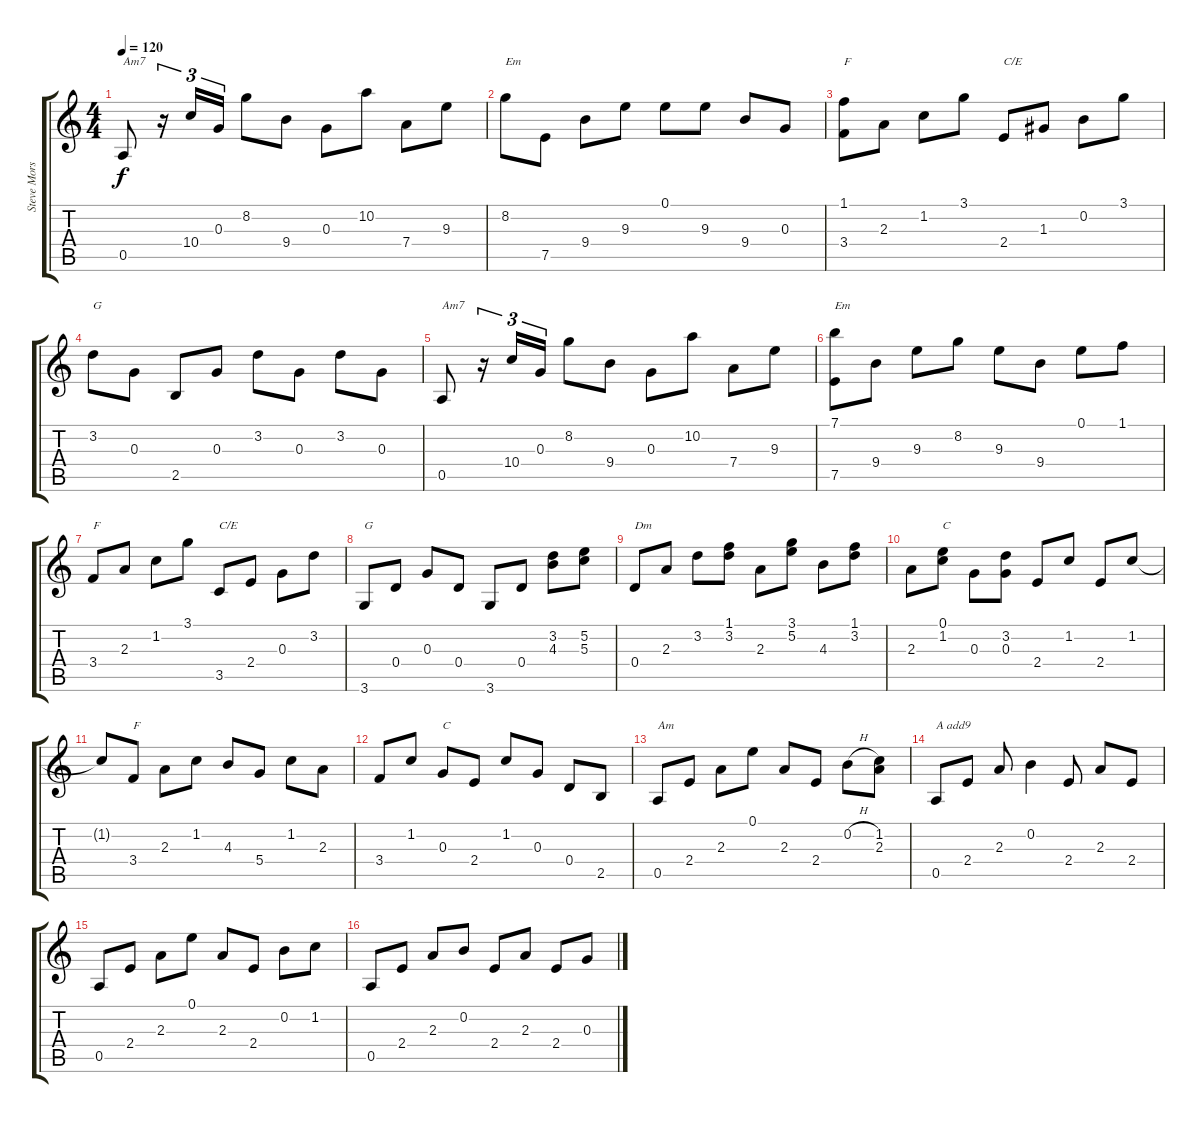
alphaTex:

\track ("Steve Morse" "Steve Mors") {instrument acousticguitarsteel}
\staff {score tabs}
\tuning (E4 B3 G3 D3 A2 E2) {hide}
\ts (4 4)
\tempo 120
\clef g2
\ks c
0.5.8{txt "Am7" dy f} r.16{tu (3 2)} 10.4.16{tu (3 2)} 0.3.16{tu (3 2)} 8.2.8 9.4.8 0.3.8 10.2.8 7.4.8 9.3.8 |
8.2.8{txt "Em"} 7.5.8 9.4.8 9.3.8 0.1.8 9.3.8 9.4.8 0.3.8 |
(1.1 3.4).8{txt "F"} 2.3.8 1.2.8 3.1.8 2.4.8{txt "C/E"} 1.3.8 0.2.8 3.1.8 |
3.2.8{txt "G"} 0.3.8 2.5.8 0.3.8 3.2.8 0.3.8 3.2.8 0.3.8 |
0.5.8{txt "Am7"} r.16{tu (3 2)} 10.4.16{tu (3 2)} 0.3.16{tu (3 2)} 8.2.8 9.4.8 0.3.8 10.2.8 7.4.8 9.3.8 |
(7.1 7.5).8{txt "Em"} 9.4.8 9.3.8 8.2.8 9.3.8 9.4.8 0.1.8 1.1.8 |
3.4.8{txt "F"} 2.3.8 1.2.8 3.1.8 3.5.8{txt "C/E"} 2.4.8 0.3.8 3.2.8 |
3.6.8{txt "G"} 0.4.8 0.3.8 0.4.8 3.6.8 0.4.8 (3.2 4.3).8 (5.2 5.3).8 |
0.4.8{txt "Dm"} 2.3.8 3.2.8 (1.1 3.2).8 2.3.8 (3.1 5.2).8 4.3.8 (1.1 3.2).8 |
2.3.8 (0.1 1.2).8{txt "C"} 0.3.8 (3.2 0.3).8 2.4.8 1.2.8 2.4.8 1.2.8 |
1.2{t}.8 3.4.8{txt "F"} 2.3.8 1.2.8 4.3.8 5.4.8 1.2.8 2.3.8 |
3.4.8 1.2.8 0.3.8{txt "C"} 2.4.8 1.2.8 0.3.8 0.4.8 2.5.8 |
0.5.8{txt "Am"} 2.4.8 2.3.8 0.1.8 2.3.8 2.4.8 0.2{h}.8 (1.2 2.3).8 |
0.5.8{txt "A add9"} 2.4.8 2.3.8 0.2.4 2.4.8 2.3.8 2.4.8 |
0.5.8 2.4.8 2.3.8 0.1.8 2.3.8 2.4.8 0.2.8 1.2.8 |
0.5.8 2.4.8 2.3.8 0.2.8 2.4.8 2.3.8 2.4.8 0.3.8
